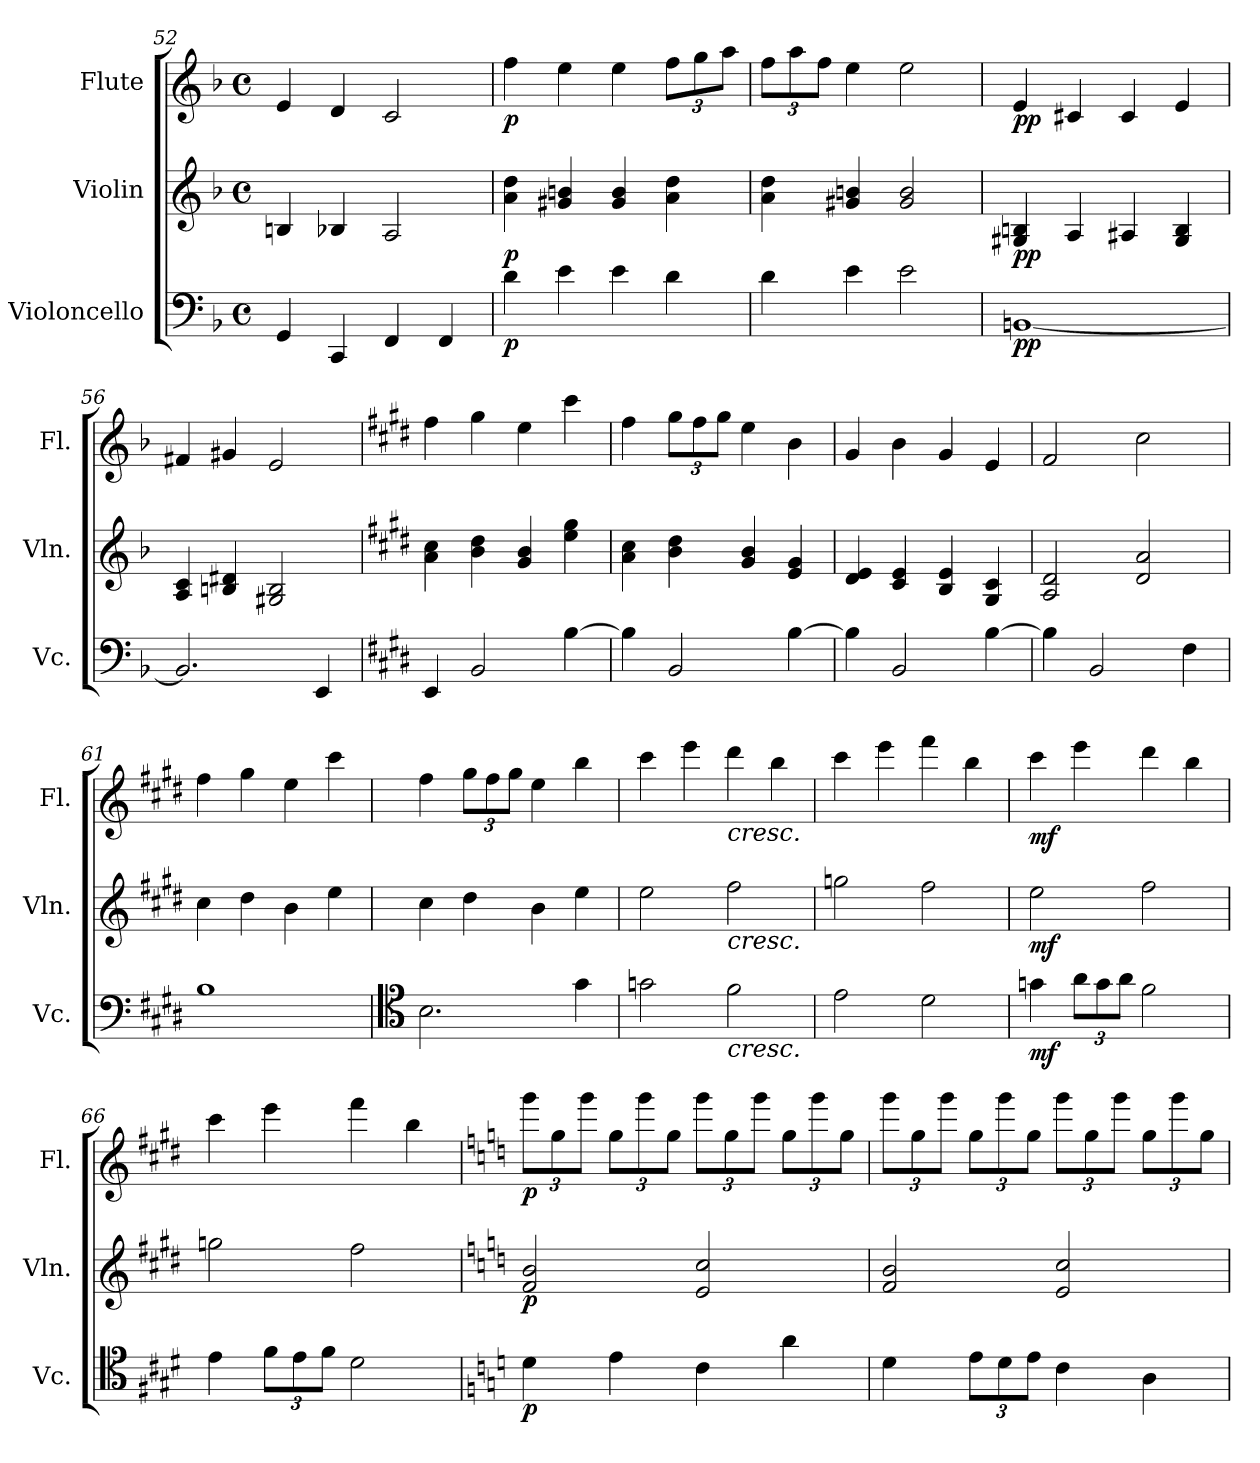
**kern	**dynam	**kern	**dynam	**kern	**dynam
*part3	*part3	*part2	*part2	*part1	*part1
*staff3	*staff3	*staff2	*staff2	*staff1	*staff1
*I"Violoncello	*	*I"Violin	*	*I"Flute	*
*I'Vc.	*	*I'Vln.	*	*I'Fl.	*
*clefF4	*	*clefG2	*	*clefG2	*
*k[b-]	*	*k[b-]	*	*k[b-]	*
*M4/4	*	*M4/4	*	*M4/4	*
*met(c)	*	*met(c)	*	*met(c)	*
=52	=52	=52	=52	=52	=52
4GG/	.	4Bn/	.	4e/	.
4CC/	.	4B-X/	.	4d/	.
4FF/	.	2A/	.	2c/	.
4FF/	.	.	.	.	.
!!LO:LB:g=z
=53	=53	=53	=53	=53	=53
!	!LO:DY:b	!	!LO:DY:b	!	!LO:DY:b
4d\	p	4a\ 4dd\	p	4ff\	p
4e\	.	4g#X/ 4bn/	.	4ee\	.
4e\	.	4g#/ 4b/	.	4ee\	.
*	*	*	*	*Xbrackettup	*
4d\	.	4a\ 4dd\	.	12ff\L	.
.	.	.	.	12gg\	.
.	.	.	.	12aa\J	.
=54	=54	=54	=54	=54	=54
4d\	.	4a\ 4dd\	.	12ff\L	.
.	.	.	.	12aa\	.
.	.	.	.	12ff\J	.
4e\	.	4g#X/ 4bn/	.	4ee\	.
2e\	.	2g#/ 2b/	.	2ee\	.
=55	=55	=55	=55	=55	=55
!	!LO:DY:b	!	!LO:DY:b	!	!LO:DY:b
[1BBn	pp	4G#X/ 4Bn/	pp	4e/	pp
.	.	4A/	.	4c#X/	.
.	.	4A#X/	.	4c#/	.
.	.	4G#/ 4B/	.	4e/	.
=56	=56	=56	=56	=56	=56
2.BB/]	.	4A/ 4c/	.	4f#X/	.
.	.	4Bn/ 4d#X/	.	4g#X/	.
.	.	2G#X/ 2B/	.	2e/	.
4EE/	.	.	.	.	.
=57	=57	=57	=57	=57	=57
*k[f#c#g#d#]	*	*k[f#c#g#d#]	*	*k[f#c#g#d#]	*
4EE/	.	4a\ 4cc#\	.	4ff#\	.
2BB/	.	4b\ 4dd#\	.	4gg#\	.
.	.	4g#/ 4b/	.	4ee\	.
[4B\	.	4ee\ 4gg#\	.	4ccc#\	.
=58	=58	=58	=58	=58	=58
4B\]	.	4a\ 4cc#\	.	4ff#\	.
2BB/	.	4b\ 4dd#\	.	12gg#\L	.
.	.	.	.	12ff#\	.
.	.	.	.	12gg#\J	.
.	.	4g#/ 4b/	.	4ee\	.
[4B\	.	4e/ 4g#/	.	4b\	.
!!LO:PB:g=z
=59	=59	=59	=59	=59	=59
4B\]	.	4d#/ 4e/	.	4g#/	.
2BB/	.	4c#/ 4e/	.	4b\	.
.	.	4B/ 4e/	.	4g#/	.
[4B\	.	4G#/ 4c#/	.	4e/	.
=60	=60	=60	=60	=60	=60
4B\]	.	2A/ 2d#/	.	2f#/	.
2BB/	.	.	.	.	.
.	.	2d#/ 2a/	.	2cc#\	.
4F#\	.	.	.	.	.
=61	=61	=61	=61	=61	=61
1B	.	4cc#\	.	4ff#\	.
.	.	4dd#\	.	4gg#\	.
.	.	4b\	.	4ee\	.
.	.	4ee\	.	4ccc#\	.
=62	=62	=62	=62	=62	=62
*clefC4	*	*	*	*	*
2.B\	.	4cc#\	.	4ff#\	.
.	.	4dd#\	.	12gg#\L	.
.	.	.	.	12ff#\	.
.	.	.	.	12gg#\J	.
.	.	4b\	.	4ee\	.
4g#\	.	4ee\	.	4bb\	.
=63	=63	=63	=63	=63	=63
2gn\	.	2ee\	.	4ccc#\	.
.	.	.	.	4eee\	.
!	!	!	!	!LO:TX:b:i:t=cresc.	!
!	!	!LO:TX:b:i:t=cresc.	!	!	!
!LO:TX:b:i:t=cresc.	!	!	!	!	!
2f#\	.	2ff#\	.	4ddd#\	.
.	.	.	.	4bb\	.
=64	=64	=64	=64	=64	=64
2e\	.	2ggn\	.	4ccc#\	.
.	.	.	.	4eee\	.
2d#\	.	2ff#\	.	4fff#\	.
.	.	.	.	4bb\	.
=65	=65	=65	=65	=65	=65
!	!LO:DY:b	!	!LO:DY:b	!	!LO:DY:b
4gn\	mf	2ee\	mf	4ccc#\	mf
*Xbrackettup	*	*	*	*	*
12a\L	.	.	.	4eee\	.
12g\	.	.	.	.	.
12a\J	.	.	.	.	.
2f#\	.	2ff#\	.	4ddd#\	.
.	.	.	.	4bb\	.
!!LO:LB:g=z
=66	=66	=66	=66	=66	=66
4e\	.	2ggn\	.	4ccc#\	.
12f#\L	.	.	.	4eee\	.
12e\	.	.	.	.	.
12f#\J	.	.	.	.	.
2d#\	.	2ff#\	.	4fff#\	.
.	.	.	.	4bb\	.
=67	=67	=67	=67	=67	=67
*k[]	*	*k[]	*	*k[]	*
!	!LO:DY:b	!	!LO:DY:b	!	!LO:DY:b
4d\	p	2f/ 2b/	p	12ggg\L	p
.	.	.	.	12gg\	.
.	.	.	.	12ggg\J	.
4e\	.	.	.	12gg\L	.
.	.	.	.	12ggg\	.
.	.	.	.	12gg\J	.
4c\	.	2e/ 2cc/	.	12ggg\L	.
.	.	.	.	12gg\	.
.	.	.	.	12ggg\J	.
4a\	.	.	.	12gg\L	.
.	.	.	.	12ggg\	.
.	.	.	.	12gg\J	.
=68	=68	=68	=68	=68	=68
4d\	.	2f/ 2b/	.	12ggg\L	.
.	.	.	.	12gg\	.
.	.	.	.	12ggg\J	.
12e\L	.	.	.	12gg\L	.
12d\	.	.	.	12ggg\	.
12e\J	.	.	.	12gg\J	.
4c\	.	2e/ 2cc/	.	12ggg\L	.
.	.	.	.	12gg\	.
.	.	.	.	12ggg\J	.
4A\	.	.	.	12gg\L	.
.	.	.	.	12ggg\	.
.	.	.	.	12gg\J	.
=	=	=	=	=	=
*-	*-	*-	*-	*-	*-
